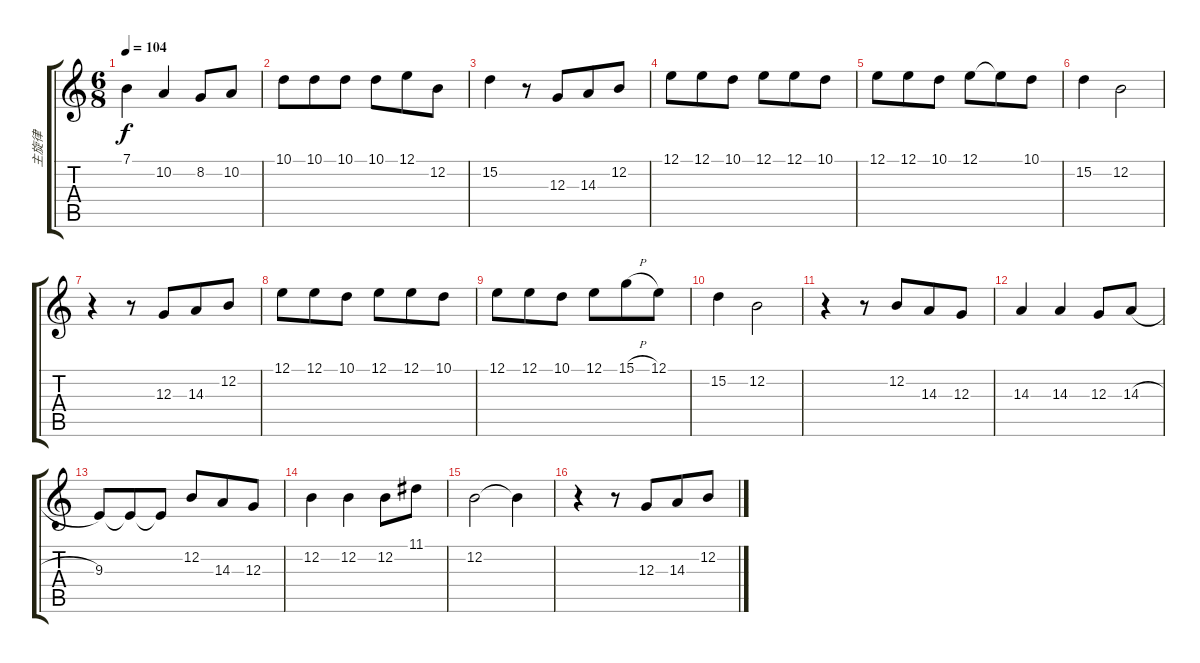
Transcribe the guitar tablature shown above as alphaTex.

\track ("主旋律" "主旋律") {instrument fx8scifi}
\staff {score tabs}
\tuning (E4 B3 G3 D3 A2 E2) {hide}
\ts (6 8)
\tempo 104
\clef g2
\ks c
7.1.4{dy f} 10.2.4 8.2.8 10.2.8 |
10.1.8 10.1.8 10.1.8 10.1.8 12.1.8 12.2.8 |
15.2.4 r.8 12.3.8 14.3.8 12.2.8 |
12.1.8 12.1.8 10.1.8 12.1.8 12.1.8 10.1.8 |
12.1.8 12.1.8 10.1.8 12.1.8 12.1{t}.8 10.1.8 |
15.2.4 12.2.2 |
r.4 r.8 12.3.8 14.3.8 12.2.8 |
12.1.8 12.1.8 10.1.8 12.1.8 12.1.8 10.1.8 |
12.1.8 12.1.8 10.1.8 12.1.8 15.1{h}.8 12.1.8 |
15.2.4 12.2.2 |
r.4 r.8 12.2.8 14.3.8 12.3.8 |
14.3.4 14.3.4 12.3.8 14.3{h}.8 |
9.3.8 9.3{t}.8 9.3{t}.8 12.2.8 14.3.8 12.3.8 |
12.2.4 12.2.4 12.2.8 11.1.8 |
12.2.2 12.2{t}.4 |
r.4 r.8 12.3.8 14.3.8 12.2.8
